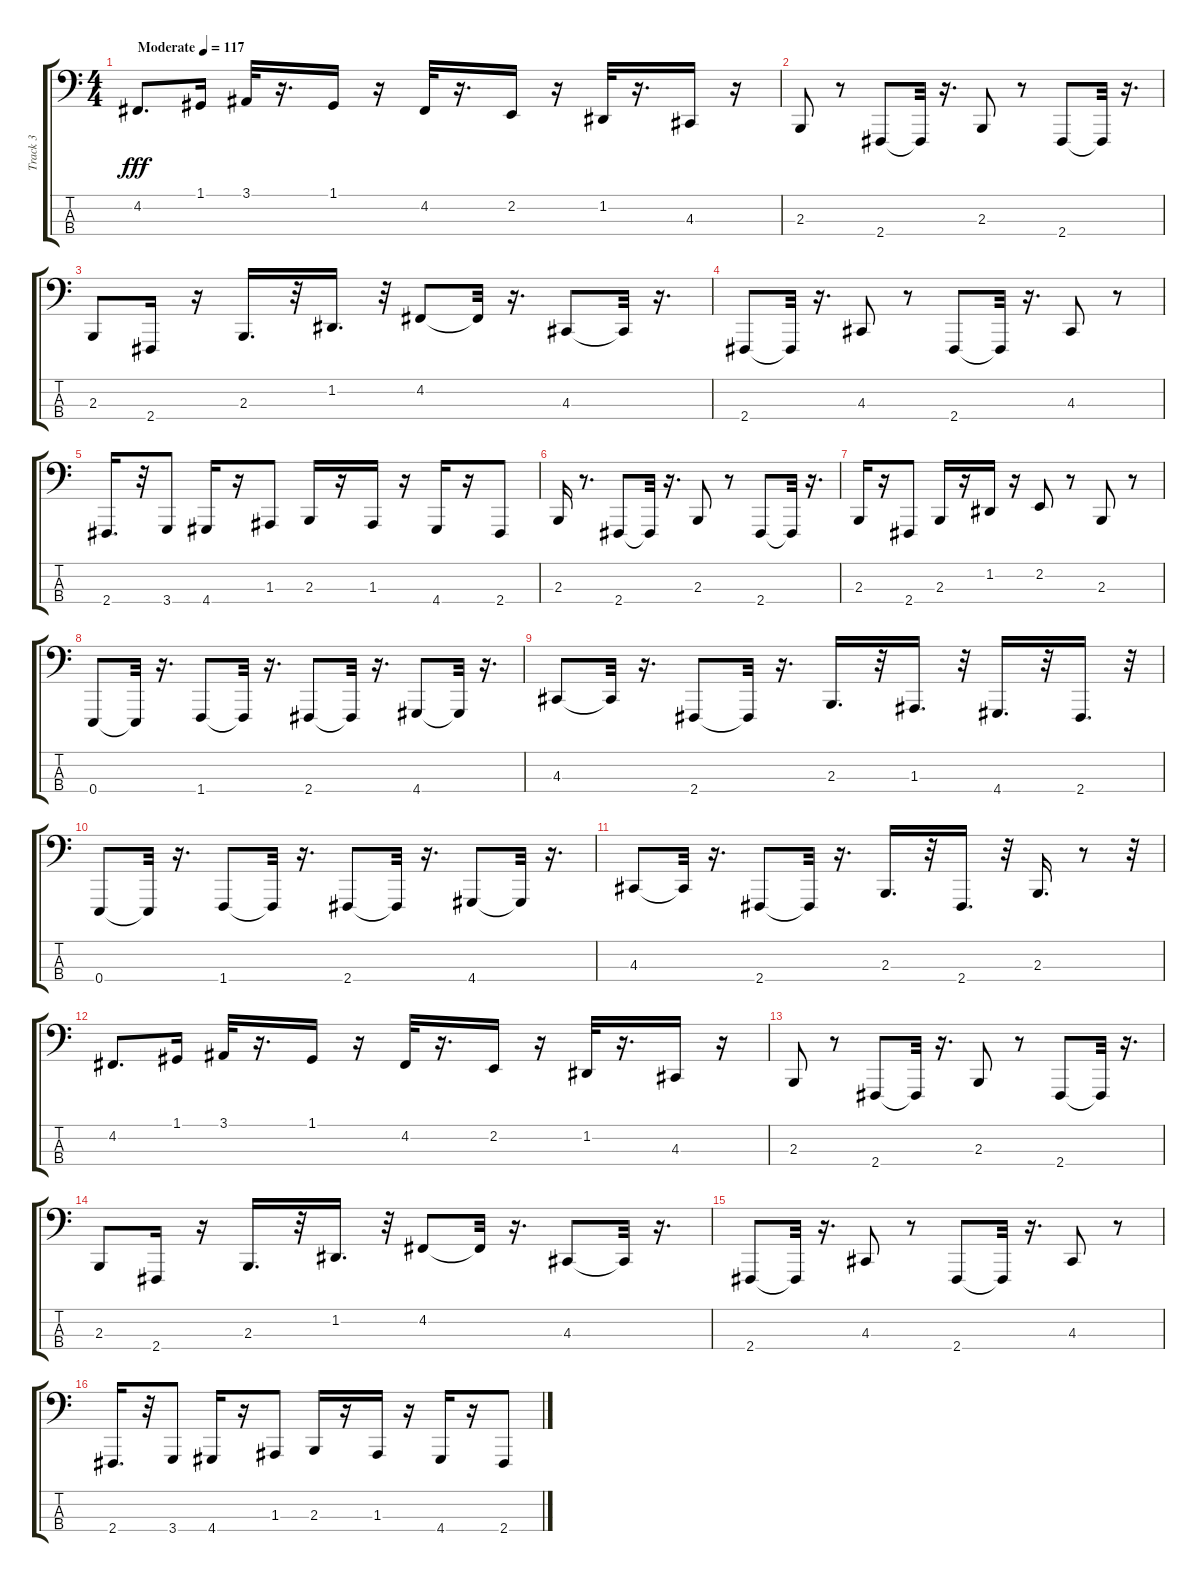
\track ("Track 3" "Track 3") {instrument tuba}
\staff {score tabs}
\tuning (G2 D2 A1 E1) {hide}
\ts (4 4)
\tempo (117 "Moderate")
\clef f4
\ks c
4.2.8{d dy fff instrument tuba} 1.1.16 3.1.32 r.16{d} 1.1.16 r.16 4.2.32 r.16{d} 2.2.16 r.16 1.2.32 r.16{d} 4.3.16 r.16 |
2.3.8 r.8 2.4.8 2.4{t}.32 r.16{d} 2.3.8 r.8 2.4.8 2.4{t}.32 r.16{d} |
2.3.8 2.4.16 r.16 2.3.16{d} r.32 1.2.16{d} r.32 4.2.8 4.2{t}.32 r.16{d} 4.3.8 4.3{t}.32 r.16{d} |
2.4.8 2.4{t}.32 r.16{d} 4.3.8 r.8 2.4.8 2.4{t}.32 r.16{d} 4.3.8 r.8 |
2.4.16{d} r.32 3.4.8 4.4.16 r.16 1.3.8 2.3.16 r.16 1.3.16 r.16 4.4.16 r.16 2.4.8 |
2.3.16 r.8{d} 2.4.8 2.4{t}.32 r.16{d} 2.3.8 r.8 2.4.8 2.4{t}.32 r.16{d} |
2.3.16 r.16 2.4.8 2.3.16 r.16 1.2.16 r.16 2.2.8 r.8 2.3.8 r.8 |
0.4.8 0.4{t}.32 r.16{d} 1.4.8 1.4{t}.32 r.16{d} 2.4.8 2.4{t}.32 r.16{d} 4.4.8 4.4{t}.32 r.16{d} |
4.3.8 4.3{t}.32 r.16{d} 2.4.8 2.4{t}.32 r.16{d} 2.3.16{d} r.32 1.3.16{d} r.32 4.4.16{d} r.32 2.4.16{d} r.32 |
0.4.8 0.4{t}.32 r.16{d} 1.4.8 1.4{t}.32 r.16{d} 2.4.8 2.4{t}.32 r.16{d} 4.4.8 4.4{t}.32 r.16{d} |
4.3.8 4.3{t}.32 r.16{d} 2.4.8 2.4{t}.32 r.16{d} 2.3.16{d} r.32 2.4.16{d} r.32 2.3.16{d} r.8 r.32 |
4.2.8{d} 1.1.16 3.1.32 r.16{d} 1.1.16 r.16 4.2.32 r.16{d} 2.2.16 r.16 1.2.32 r.16{d} 4.3.16 r.16 |
2.3.8 r.8 2.4.8 2.4{t}.32 r.16{d} 2.3.8 r.8 2.4.8 2.4{t}.32 r.16{d} |
2.3.8 2.4.16 r.16 2.3.16{d} r.32 1.2.16{d} r.32 4.2.8 4.2{t}.32 r.16{d} 4.3.8 4.3{t}.32 r.16{d} |
2.4.8 2.4{t}.32 r.16{d} 4.3.8 r.8 2.4.8 2.4{t}.32 r.16{d} 4.3.8 r.8 |
2.4.16{d} r.32 3.4.8 4.4.16 r.16 1.3.8 2.3.16 r.16 1.3.16 r.16 4.4.16 r.16 2.4.8
